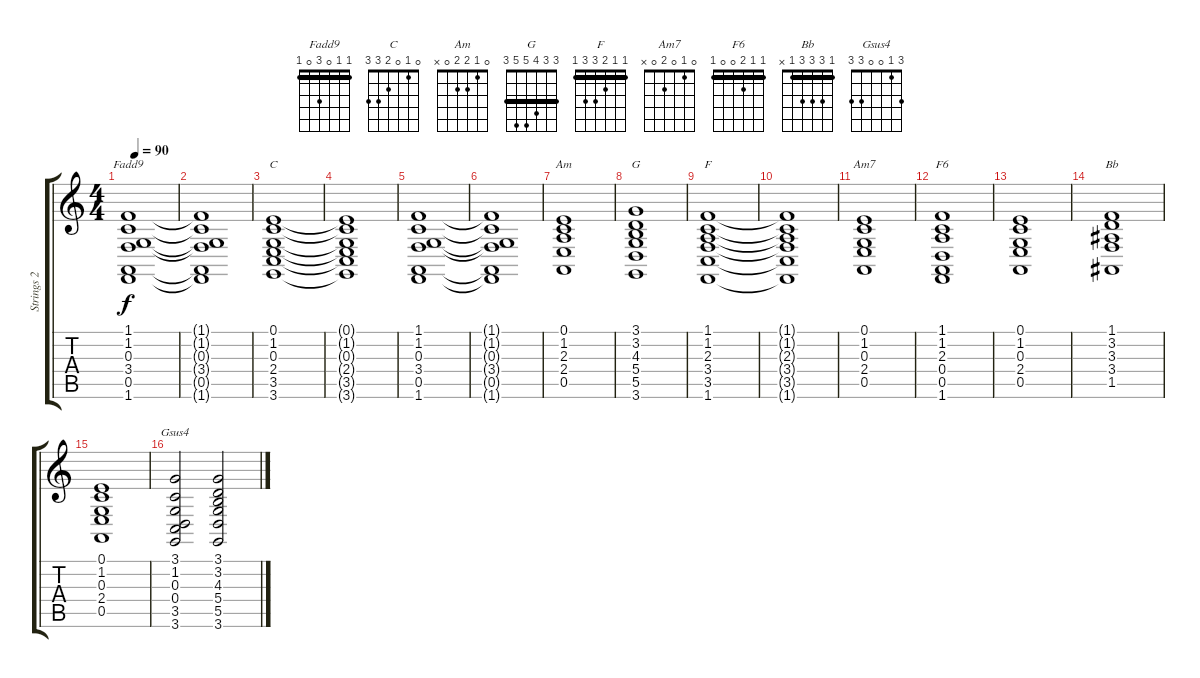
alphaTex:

\track ("Strings 2" "Strings 2") {instrument stringensemble2}
\staff {score tabs}
\tuning (E4 B3 G3 D3 A2 E2) {hide}
\chord ("Fadd9" 1 1 0 3 0 1) {barre 1}
\chord ("C" 0 1 0 2 3 3)
\chord ("Am" 0 1 2 2 0 x)
\chord ("G" 3 3 4 5 5 3) {barre 3}
\chord ("F" 1 1 2 3 3 1) {barre 1}
\chord ("Am7" 0 1 0 2 0 x)
\chord ("F6" 1 1 2 0 0 1) {barre 1}
\chord ("Bb" 1 3 3 3 1 x) {barre 1}
\chord ("Gsus4" 3 1 0 0 3 3)
\ts (4 4)
\tempo 90
\clef g2
\ks c
(1.1 1.2 0.3 3.4 0.5 1.6).1{ch "Fadd9" dy f} |
(1.1{t} 1.2{t} 0.3{t} 3.4{t} 0.5{t} 1.6{t}).1 |
(0.1 1.2 0.3 2.4 3.5 3.6).1{ch "C"} |
(0.1{t} 1.2{t} 0.3{t} 2.4{t} 3.5{t} 3.6{t}).1 |
(1.1 1.2 0.3 3.4 0.5 1.6).1 |
(1.1{t} 1.2{t} 0.3{t} 3.4{t} 0.5{t} 1.6{t}).1 |
(0.1 1.2 2.3 2.4 0.5).1{ch "Am"} |
(3.1 3.2 4.3 5.4 5.5 3.6).1{ch "G"} |
(1.1 1.2 2.3 3.4 3.5 1.6).1{ch "F"} |
(1.1{t} 1.2{t} 2.3{t} 3.4{t} 3.5{t} 1.6{t}).1 |
(0.1 1.2 0.3 2.4 0.5).1{ch "Am7"} |
(1.1 1.2 2.3 0.4 0.5 1.6).1{ch "F6"} |
(0.1 1.2 0.3 2.4 0.5).1 |
(1.1 3.2 3.3 3.4 1.5).1{ch "Bb"} |
(0.1 1.2 0.3 2.4 0.5).1 |
(3.1 1.2 0.3 0.4 3.5 3.6).2{ch "Gsus4"} (3.1 3.2 4.3 5.4 5.5 3.6).2
